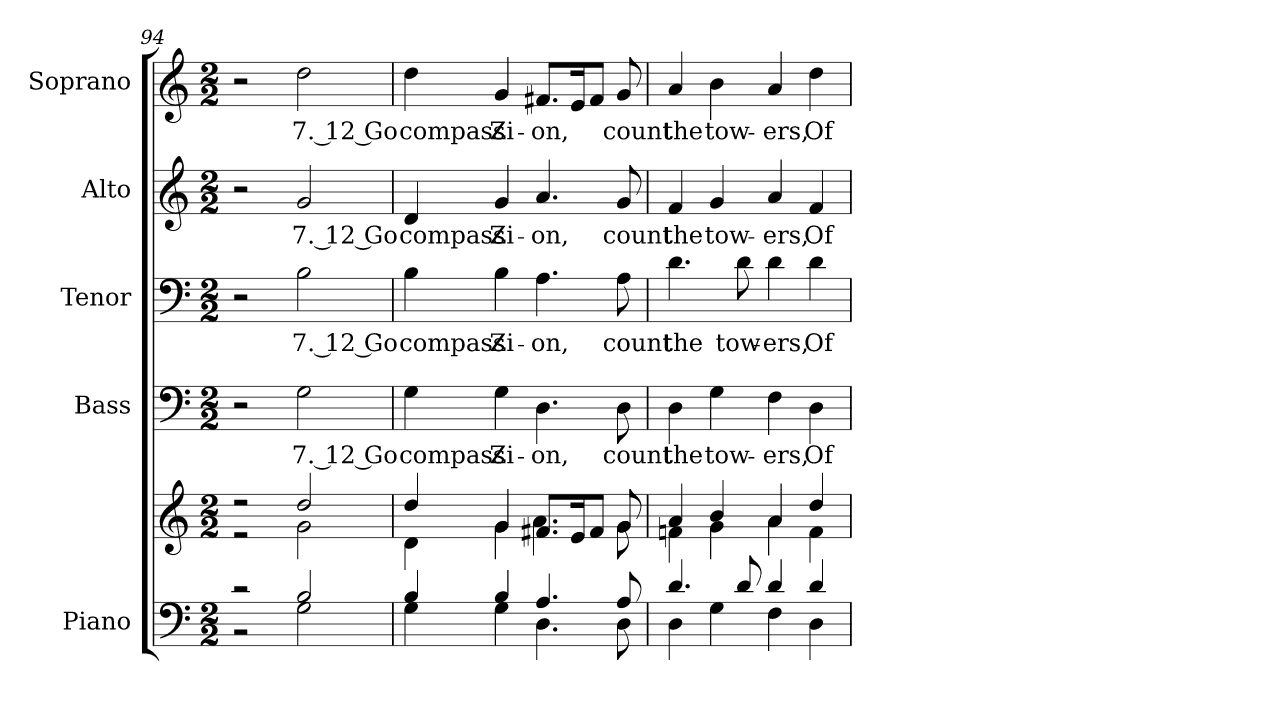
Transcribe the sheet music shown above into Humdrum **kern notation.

**kern	**kern	**kern	**text	**kern	**text	**kern	**text	**kern	**text
*part5	*part5	*part4	*part4	*part3	*part3	*part2	*part2	*part1	*part1
*staff6	*staff5	*staff4	*staff4	*staff3	*staff3	*staff2	*staff2	*staff1	*staff1
*I"Piano	*	*I"Bass	*	*I"Tenor	*	*I"Alto	*	*I"Soprano	*
*I'Pno.	*	*I'B.	*	*I'T.	*	*I'A.	*	*I'S.	*
!!LO:PB:g=z
*clefF4	*clefG2	*clefF4	*	*clefF4	*	*clefG2	*	*clefG2	*
*k[]	*k[]	*k[]	*	*k[]	*	*k[]	*	*k[]	*
*C:	*C:	*C:	*	*C:	*	*C:	*	*C:	*
*M2/2	*M2/2	*M2/2	*	*M2/2	*	*M2/2	*	*M2/2	*
=94	=94	=94	=94	=94	=94	=94	=94	=94	=94
*^	*^	*	*	*	*	*	*	*	*
2r	2r	2r	2r	2r	.	2r	.	2r	.	2r	.
!	!	!	!	!	!LO:LY:b:color=#000000	!	!	!	!	!	!
!	!	!	!	!	!	!	!LO:LY:b:color=#000000	!	!	!	!
!	!	!	!	!	!	!	!	!	!LO:LY:b:color=#000000	!	!
!	!	!	!	!	!	!	!	!	!	!	!LO:LY:b:color=#000000
2Bi/	2Gi\	2ddi/	2gi\	2Gi\	7. 12 Go	2Bi\	7. 12 Go	2gi/	7. 12 Go	2ddi\	7. 12 Go
=95	=95	=95	=95	=95	=95	=95	=95	=95	=95	=95	=95
!	!	!	!	!	!LO:LY:b:color=#000000	!	!	!	!	!	!
!	!	!	!	!	!	!	!LO:LY:b:color=#000000	!	!	!	!
!	!	!	!	!	!	!	!	!	!LO:LY:b:color=#000000	!	!
!	!	!	!	!	!	!	!	!	!	!	!LO:LY:b:color=#000000
4Bi/	4Gi\	4ddi/	4di\	4Gi\	compass	4Bi\	compass	4di/	compass	4ddi\	compass
!	!	!	!	!	!LO:LY:b:color=#000000	!	!	!	!	!	!
!	!	!	!	!	!	!	!LO:LY:b:color=#000000	!	!	!	!
!	!	!	!	!	!	!	!	!	!LO:LY:b:color=#000000	!	!
!	!	!	!	!	!	!	!	!	!	!	!LO:LY:b:color=#000000
4Bi/	4Gi\	4gi/	4gi\	4Gi\	Zi-	4Bi\	Zi-	4gi/	Zi-	4gi/	Zi-
!	!	!	!	!	!LO:LY:b:color=#000000	!	!	!	!	!	!
!	!	!	!	!	!	!	!LO:LY:b:color=#000000	!	!	!	!
!	!	!	!	!	!	!	!	!	!LO:LY:b:color=#000000	!	!
!	!	!	!	!	!	!	!	!	!	!	!LO:LY:b:color=#000000
4.Ai/	4.Di\	8.f#Xi/L	4.ai\	4.Di\	-on,	4.Ai\	-on,	4.ai/	-on,	8.f#Xi/L	-on,
.	.	16ei/K	.	.	.	.	.	.	.	16ei/K	.
.	.	8f#i/J	.	.	.	.	.	.	.	8f#i/J	.
!	!	!	!	!	!LO:LY:b:color=#000000	!	!	!	!	!	!
!	!	!	!	!	!	!	!LO:LY:b:color=#000000	!	!	!	!
!	!	!	!	!	!	!	!	!	!LO:LY:b:color=#000000	!	!
!	!	!	!	!	!	!	!	!	!	!	!LO:LY:b:color=#000000
8Ai/	8Di\	8gi/	8gi\	8Di\	count	8Ai\	count	8gi/	count	8gi/	count
!!LO:PB:g=z
=96	=96	=96	=96	=96	=96	=96	=96	=96	=96	=96	=96
!	!	!	!	!	!LO:LY:b:color=#000000	!	!	!	!	!	!
!	!	!	!	!	!	!	!LO:LY:b:color=#000000	!	!	!	!
!	!	!	!	!	!	!	!	!	!LO:LY:b:color=#000000	!	!
!	!	!	!	!	!	!	!	!	!	!	!LO:LY:b:color=#000000
4.di/	4Di\	4ai/	4fni\	4Di\	the	4.di\	the	4fi/	the	4ai/	the
!	!	!	!	!	!LO:LY:b:color=#000000	!	!	!	!	!	!
!	!	!	!	!	!	!	!	!	!LO:LY:b:color=#000000	!	!
!	!	!	!	!	!	!	!	!	!	!	!LO:LY:b:color=#000000
.	4Gi\	4bi/	4gi\	4Gi\	tow-	.	.	4gi/	tow-	4bi\	tow-
!	!	!	!	!	!	!	!LO:LY:b:color=#000000	!	!	!	!
8di/	.	.	.	.	.	8di\	tow-	.	.	.	.
!	!	!	!	!	!LO:LY:b:color=#000000	!	!	!	!	!	!
!	!	!	!	!	!	!	!LO:LY:b:color=#000000	!	!	!	!
!	!	!	!	!	!	!	!	!	!LO:LY:b:color=#000000	!	!
!	!	!	!	!	!	!	!	!	!	!	!LO:LY:b:color=#000000
4di/	4Fi\	4ai/	4ai\	4Fi\	-ers,	4di\	-ers,	4ai/	-ers,	4ai/	-ers,
!	!	!	!	!	!LO:LY:b:color=#000000	!	!	!	!	!	!
!	!	!	!	!	!	!	!LO:LY:b:color=#000000	!	!	!	!
!	!	!	!	!	!	!	!	!	!LO:LY:b:color=#000000	!	!
!	!	!	!	!	!	!	!	!	!	!	!LO:LY:b:color=#000000
4di/	4Di\	4ddi/	4fi\	4Di\	Of	4di\	Of	4fi/	Of	4ddi\	Of
*v	*v	*	*	*	*	*	*	*	*	*	*
*	*v	*v	*	*	*	*	*	*	*	*
=	=	=	=	=	=	=	=	=	=
*-	*-	*-	*-	*-	*-	*-	*-	*-	*-
